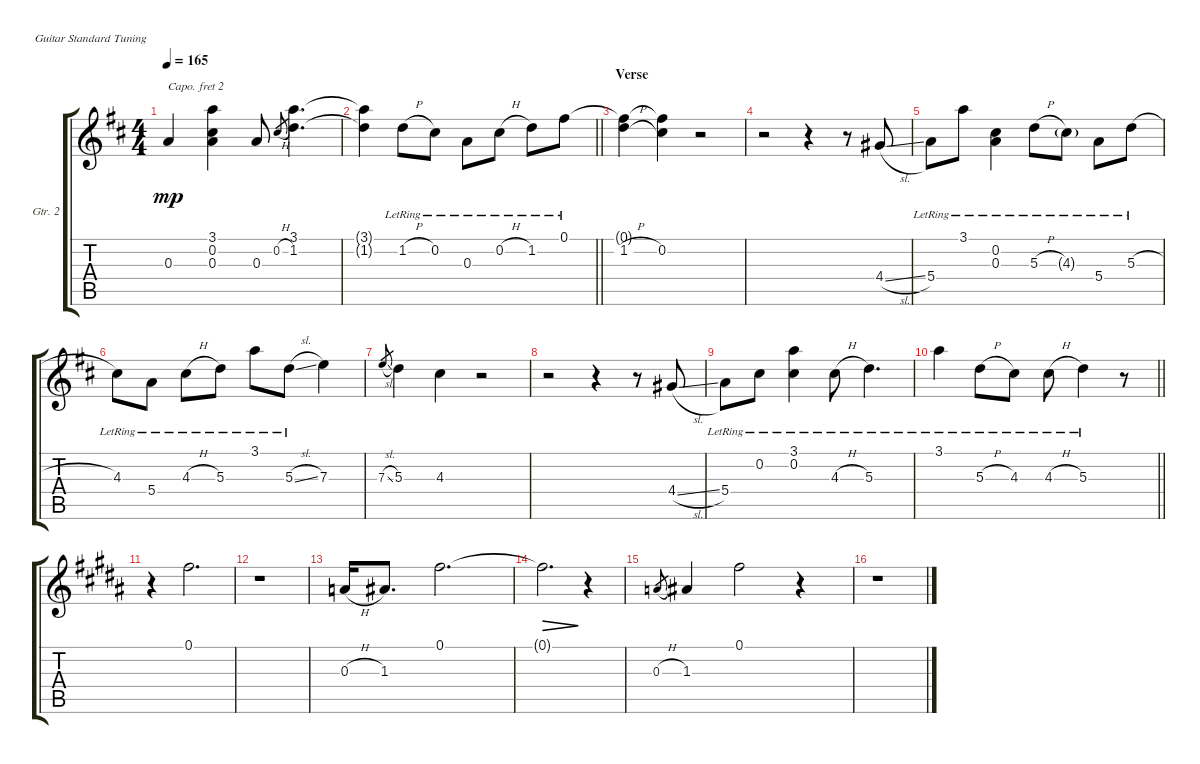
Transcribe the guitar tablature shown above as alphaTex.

\defaultSystemsLayout 4
\bracketExtendMode groupsimilarinstruments
\firstSystemTrackNameOrientation horizontal
\otherSystemsTrackNameOrientation horizontal
\track ("Guitar 2" "Gtr. 2") {instrument acousticguitarsteel}
\staff {score tabs}
\capo 2
\tuning (E4 B3 G3 D3 A2 E2)
\ts (4 4)
\tempo 165
\clef g2
\scale
0.51938
\ks d
0.3.4{dy mp} (0.3 0.2 3.1).4 0.3.8 0.2{h}.8{gr} (1.2 3.1).4{d} |
\scale
0.24031
\barLineRight lightlight
(3.1{t} 1.2{t}).4 1.2{h lr}.8 0.2{lr}.8 0.3{lr}.8 0.2{h lr}.8 1.2{lr}.8 0.1{lr}.8 |
\section ("" "Verse")
\scale
0.24031 (0.1{t} 1.2{h}).4 (0.2 0.1{t}).4 r.2 |
\scale
0.333333 r.2 r.4 r.8 4.4{sl}.8 |
\scale
0.333333 5.4{lr}.8 3.1{lr}.8 (0.2{lr} 0.3{lr}).4 5.3{h lr}.8 4.3{g lr}.8 5.4{lr}.8 5.3{h lr}.8 |
\scale
0.333333 4.3{lr}.8 5.4{lr}.8 4.3{h lr}.8 5.3{lr}.8 3.1{lr}.8 5.3{sl lr}.8 7.3.4 |
\scale
0.333333 7.3{sl}.8{gr} 5.3.4 4.3.4 r.2 |
\scale
0.333333 r.2 r.4 r.8 4.4{sl}.8 |
\scale
0.333333 5.4{lr}.8 0.2{lr}.8 (0.2{lr} 3.1{lr}).4 4.3{h lr}.8 5.3{lr}.4{d} |
\scale
0.238462
\barLineRight lightlight
3.1{lr}.4 5.3{h lr}.8 4.3{lr}.8 4.3{h lr}.8 5.3{lr}.4 r.8 |
\scale
0.523077
\ks b
r.4 0.1.2{d} |
\scale
0.238462 r.1 |
\scale
0.333333 0.3{h}.16 1.3.8{d} 0.1.2{d} |
\scale
0.333333 0.1{t}.2{d dec} r.4 |
\scale
0.333333 0.3{h}.8{gr} 1.3.4 0.1.2 r.4 |
r.1
